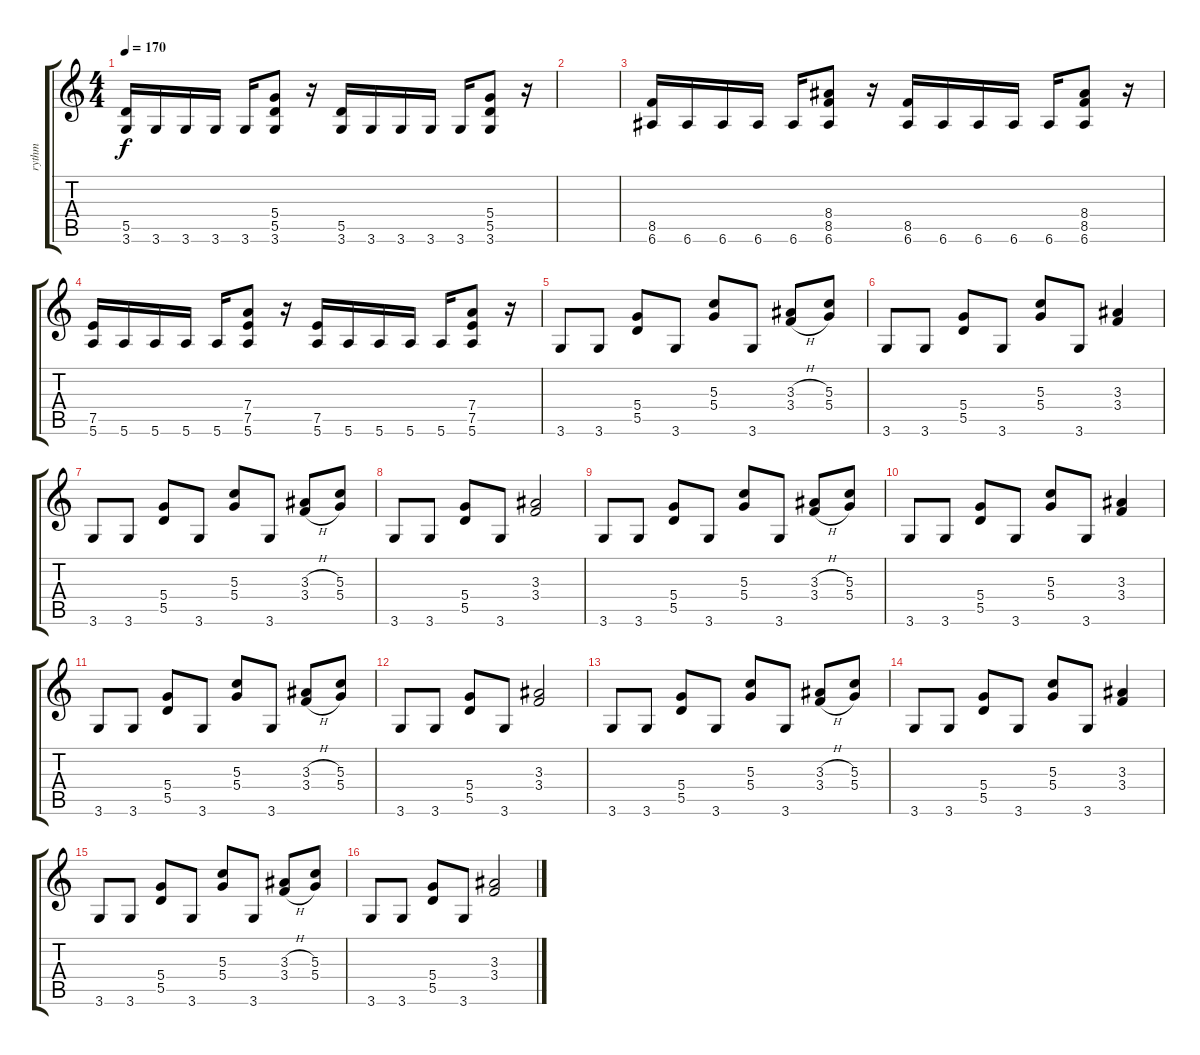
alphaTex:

\track ("rythm" "rythm") {instrument distortionguitar}
\staff {score tabs}
\tuning (E4 B3 G3 D3 A2 E2) {hide}
\ts (4 4)
\tempo 170
\clef g2
\ks c
(5.5 3.6).16{dy f} 3.6.16 3.6.16 3.6.16 3.6.16 (5.4 5.5 3.6).8 r.16 (5.5 3.6).16 3.6.16 3.6.16 3.6.16 3.6.16 (5.4 5.5 3.6).8 r.16 |
|
(8.5 6.6).16 6.6.16 6.6.16 6.6.16 6.6.16 (8.4 8.5 6.6).8 r.16 (8.5 6.6).16 6.6.16 6.6.16 6.6.16 6.6.16 (8.4 8.5 6.6).8 r.16 |
(7.5 5.6).16 5.6.16 5.6.16 5.6.16 5.6.16 (7.4 7.5 5.6).8 r.16 (7.5 5.6).16 5.6.16 5.6.16 5.6.16 5.6.16 (7.4 7.5 5.6).8 r.16 |
\section ("" "")
3.6.8 3.6.8 (5.4 5.5).8 3.6.8 (5.3 5.4).8 3.6.8 (3.3{h} 3.4{h}).8 (5.3 5.4).8 |
3.6.8 3.6.8 (5.4 5.5).8 3.6.8 (5.3 5.4).8 3.6.8 (3.3 3.4).4 |
3.6.8 3.6.8 (5.4 5.5).8 3.6.8 (5.3 5.4).8 3.6.8 (3.3{h} 3.4{h}).8 (5.3 5.4).8 |
3.6.8 3.6.8 (5.4 5.5).8 3.6.8 (3.3 3.4).2 |
3.6.8 3.6.8 (5.4 5.5).8 3.6.8 (5.3 5.4).8 3.6.8 (3.3{h} 3.4{h}).8 (5.3 5.4).8 |
3.6.8 3.6.8 (5.4 5.5).8 3.6.8 (5.3 5.4).8 3.6.8 (3.3 3.4).4 |
3.6.8 3.6.8 (5.4 5.5).8 3.6.8 (5.3 5.4).8 3.6.8 (3.3{h} 3.4{h}).8 (5.3 5.4).8 |
3.6.8 3.6.8 (5.4 5.5).8 3.6.8 (3.3 3.4).2 |
3.6.8 3.6.8 (5.4 5.5).8 3.6.8 (5.3 5.4).8 3.6.8 (3.3{h} 3.4{h}).8 (5.3 5.4).8 |
3.6.8 3.6.8 (5.4 5.5).8 3.6.8 (5.3 5.4).8 3.6.8 (3.3 3.4).4 |
3.6.8 3.6.8 (5.4 5.5).8 3.6.8 (5.3 5.4).8 3.6.8 (3.3{h} 3.4{h}).8 (5.3 5.4).8 |
3.6.8 3.6.8 (5.4 5.5).8 3.6.8 (3.3 3.4).2
